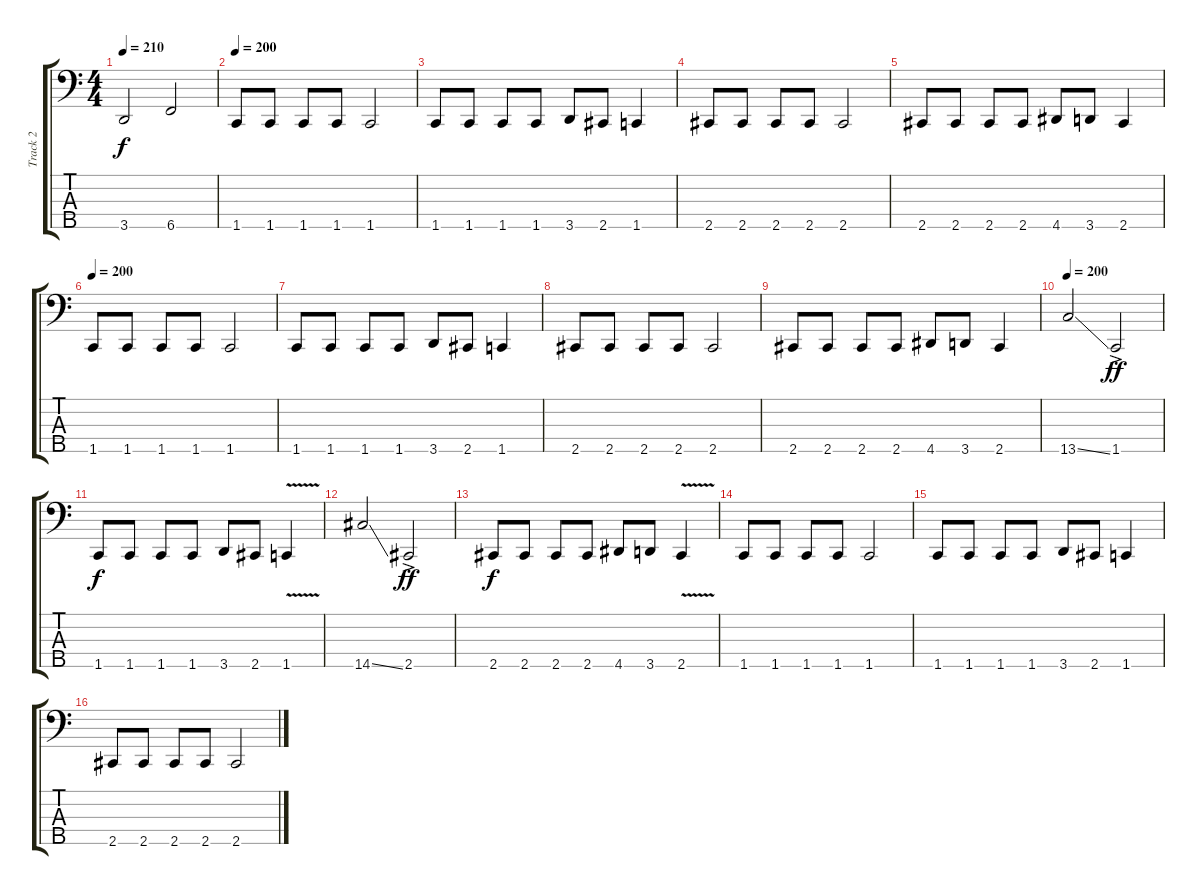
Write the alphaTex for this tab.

\track ("Track 2" "Track 2") {instrument electricbasspick}
\staff {score tabs}
\tuning (G2 D2 A1 E1 B0) {hide}
\ts (4 4)
\tempo 210
\clef f4
\ks c
3.5{t}.2{dy f} 6.5.2 |
\tempo 200
1.5.8 1.5.8 1.5.8 1.5.8 1.5.2 |
1.5.8 1.5.8 1.5.8 1.5.8 3.5.8 2.5.8 1.5.4 |
2.5.8 2.5.8 2.5.8 2.5.8 2.5.2 |
2.5.8 2.5.8 2.5.8 2.5.8 4.5.8 3.5.8 2.5.4 |
\tempo 200
1.5.8 1.5.8 1.5.8 1.5.8 1.5.2 |
1.5.8 1.5.8 1.5.8 1.5.8 3.5.8 2.5.8 1.5.4 |
2.5.8 2.5.8 2.5.8 2.5.8 2.5.2 |
2.5.8 2.5.8 2.5.8 2.5.8 4.5.8 3.5.8 2.5.4 |
\tempo 200
13.5{ss}.2 1.5{ac}.2{dy ff} |
1.5.8{dy f} 1.5.8 1.5.8 1.5.8 3.5.8 2.5.8 1.5{v}.4 |
14.5{ss}.2 2.5{ac}.2{dy ff} |
2.5.8{dy f} 2.5.8 2.5.8 2.5.8 4.5.8 3.5.8 2.5{v}.4 |
1.5.8 1.5.8 1.5.8 1.5.8 1.5.2 |
1.5.8 1.5.8 1.5.8 1.5.8 3.5.8 2.5.8 1.5.4 |
2.5.8 2.5.8 2.5.8 2.5.8 2.5.2
